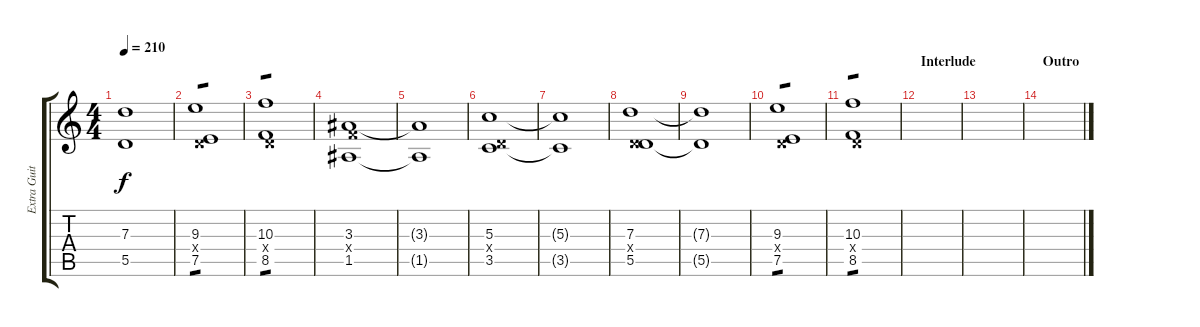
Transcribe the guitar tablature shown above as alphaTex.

\track ("Extra Guitar 1" "Extra Guit") {instrument overdrivenguitar}
\staff {score tabs}
\tuning (E4 B3 G3 D3 A2 D2) {hide}
\ts (4 4)
\tempo 210
\clef g2
\ks c
(7.3{t} 5.5{t}).1{dy f} |
(9.3 0.4{x} 7.5).1{tp 1} |
(10.3 0.4{x} 8.5).1{tp 1} |
(3.3 3.4{x} 1.5).1 |
(3.3{t} 1.5{t}).1 |
(5.3 0.4{x} 3.5).1 |
(5.3{t} 3.5{t}).1 |
(7.3 0.4{x} 5.5).1 |
(7.3{t} 5.5{t}).1 |
(9.3 0.4{x} 7.5).1{tp 1} |
(10.3 0.4{x} 8.5).1{tp 1} |
\section ("" "Interlude")
|
|
\section ("" "Outro")
